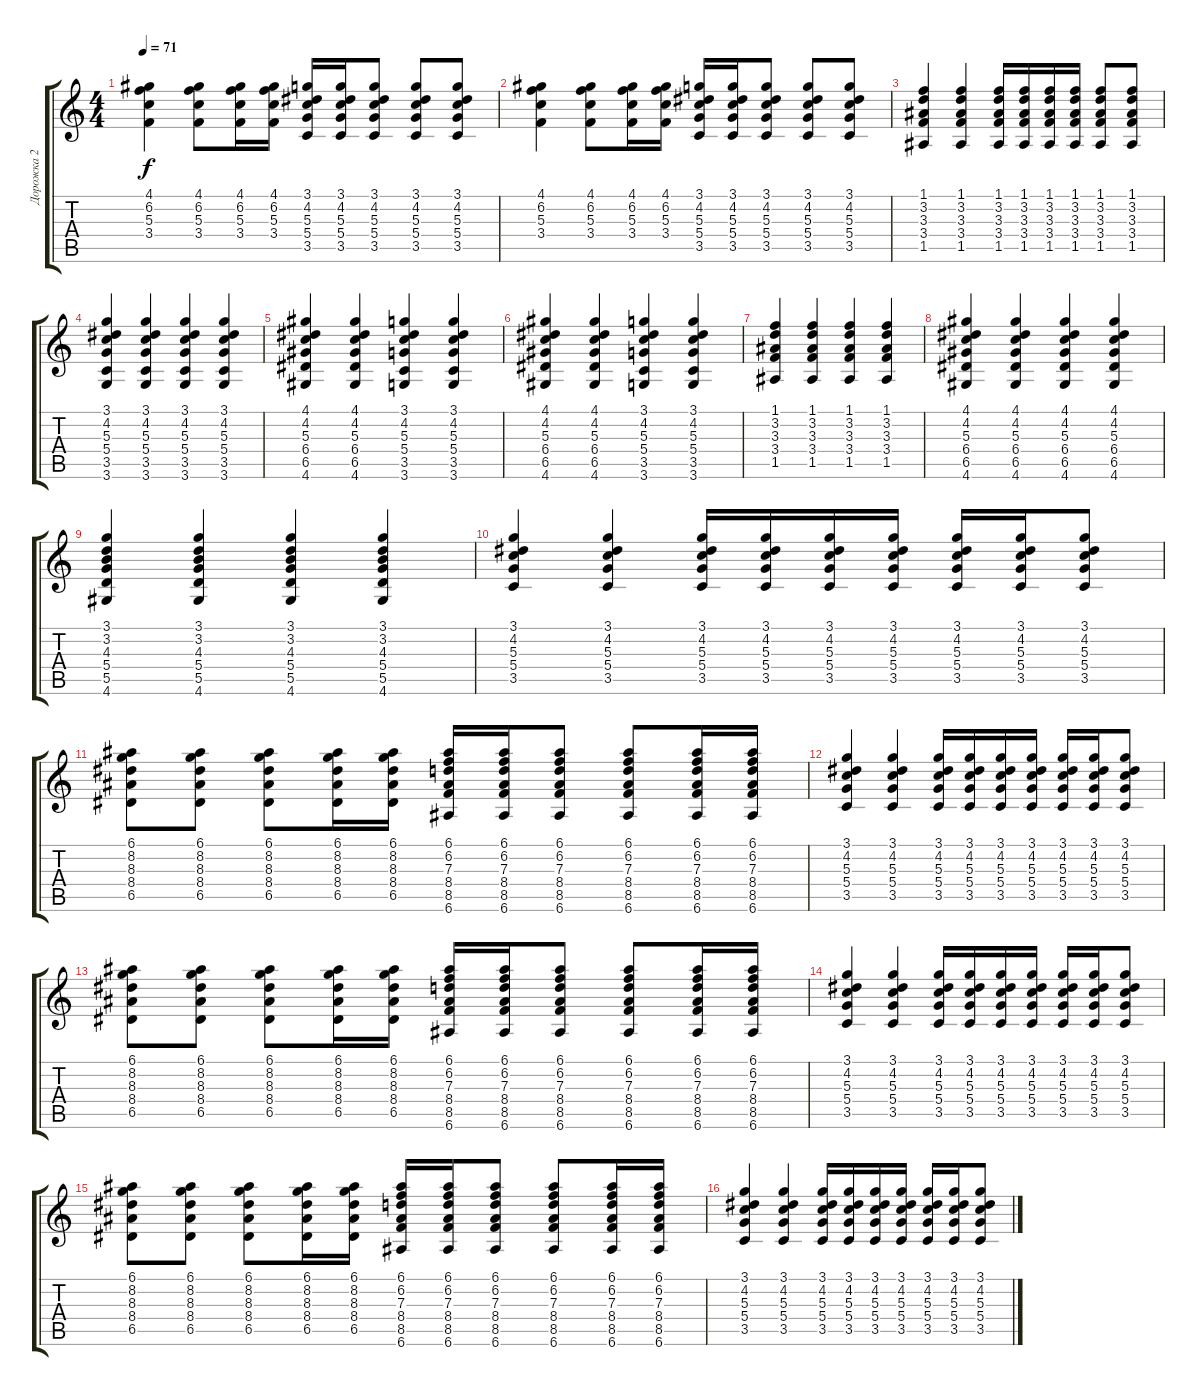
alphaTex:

\track ("Дорожка 2" "Дорожка 2") {instrument acousticguitarsteel}
\staff {score tabs}
\tuning (E4 B3 G3 D3 A2 E2) {hide}
\ts (4 4)
\tempo 71
\clef g2
\ks c
(4.1 6.2 5.3 3.4).4{dy f} (4.1 6.2 5.3 3.4).8 (4.1 6.2 5.3 3.4).16 (4.1 6.2 5.3 3.4).16 (3.1 4.2 5.3 5.4 3.5).16 (3.1 4.2 5.3 5.4 3.5).16 (3.1 4.2 5.3 5.4 3.5).8 (3.1 4.2 5.3 5.4 3.5).8 (3.1 4.2 5.3 5.4 3.5).8 |
(4.1 6.2 5.3 3.4).4 (4.1 6.2 5.3 3.4).8 (4.1 6.2 5.3 3.4).16 (4.1 6.2 5.3 3.4).16 (3.1 4.2 5.3 5.4 3.5).16 (3.1 4.2 5.3 5.4 3.5).16 (3.1 4.2 5.3 5.4 3.5).8 (3.1 4.2 5.3 5.4 3.5).8 (3.1 4.2 5.3 5.4 3.5).8 |
(1.1 3.2 3.3 3.4 1.5).4 (1.1 3.2 3.3 3.4 1.5).4 (1.1 3.2 3.3 3.4 1.5).16 (1.1 3.2 3.3 3.4 1.5).16 (1.1 3.2 3.3 3.4 1.5).16 (1.1 3.2 3.3 3.4 1.5).16 (1.1 3.2 3.3 3.4 1.5).8 (1.1 3.2 3.3 3.4 1.5).8 |
(3.1 4.2 5.3 5.4 3.5 3.6).4 (3.1 4.2 5.3 5.4 3.5 3.6).4 (3.1 4.2 5.3 5.4 3.5 3.6).4 (3.1 4.2 5.3 5.4 3.5 3.6).4 |
(4.1 4.2 5.3 6.4 6.5 4.6).4 (4.1 4.2 5.3 6.4 6.5 4.6).4 (3.1 4.2 5.3 5.4 3.5 3.6).4 (3.1 4.2 5.3 5.4 3.5 3.6).4 |
(4.1 4.2 5.3 6.4 6.5 4.6).4 (4.1 4.2 5.3 6.4 6.5 4.6).4 (3.1 4.2 5.3 5.4 3.5 3.6).4 (3.1 4.2 5.3 5.4 3.5 3.6).4 |
(1.1 3.2 3.3 3.4 1.5).4 (1.1 3.2 3.3 3.4 1.5).4 (1.1 3.2 3.3 3.4 1.5).4 (1.1 3.2 3.3 3.4 1.5).4 |
(4.1 4.2 5.3 6.4 6.5 4.6).4 (4.1 4.2 5.3 6.4 6.5 4.6).4 (4.1 4.2 5.3 6.4 6.5 4.6).4 (4.1 4.2 5.3 6.4 6.5 4.6).4 |
(3.1 3.2 4.3 5.4 5.5 4.6).4 (3.1 3.2 4.3 5.4 5.5 4.6).4 (3.1 3.2 4.3 5.4 5.5 4.6).4 (3.1 3.2 4.3 5.4 5.5 4.6).4 |
(3.1 4.2 5.3 5.4 3.5).4 (3.1 4.2 5.3 5.4 3.5).4 (3.1 4.2 5.3 5.4 3.5).16 (3.1 4.2 5.3 5.4 3.5).16 (3.1 4.2 5.3 5.4 3.5).16 (3.1 4.2 5.3 5.4 3.5).16 (3.1 4.2 5.3 5.4 3.5).16 (3.1 4.2 5.3 5.4 3.5).16 (3.1 4.2 5.3 5.4 3.5).8 |
(6.1 8.2 8.3 8.4 6.5).8 (6.1 8.2 8.3 8.4 6.5).8 (6.1 8.2 8.3 8.4 6.5).8 (6.1 8.2 8.3 8.4 6.5).16 (6.1 8.2 8.3 8.4 6.5).16 (6.1 6.2 7.3 8.4 8.5 6.6).16 (6.1 6.2 7.3 8.4 8.5 6.6).16 (6.1 6.2 7.3 8.4 8.5 6.6).8 (6.1 6.2 7.3 8.4 8.5 6.6).8 (6.1 6.2 7.3 8.4 8.5 6.6).16 (6.1 6.2 7.3 8.4 8.5 6.6).16 |
(3.1 4.2 5.3 5.4 3.5).4 (3.1 4.2 5.3 5.4 3.5).4 (3.1 4.2 5.3 5.4 3.5).16 (3.1 4.2 5.3 5.4 3.5).16 (3.1 4.2 5.3 5.4 3.5).16 (3.1 4.2 5.3 5.4 3.5).16 (3.1 4.2 5.3 5.4 3.5).16 (3.1 4.2 5.3 5.4 3.5).16 (3.1 4.2 5.3 5.4 3.5).8 |
(6.1 8.2 8.3 8.4 6.5).8 (6.1 8.2 8.3 8.4 6.5).8 (6.1 8.2 8.3 8.4 6.5).8 (6.1 8.2 8.3 8.4 6.5).16 (6.1 8.2 8.3 8.4 6.5).16 (6.1 6.2 7.3 8.4 8.5 6.6).16 (6.1 6.2 7.3 8.4 8.5 6.6).16 (6.1 6.2 7.3 8.4 8.5 6.6).8 (6.1 6.2 7.3 8.4 8.5 6.6).8 (6.1 6.2 7.3 8.4 8.5 6.6).16 (6.1 6.2 7.3 8.4 8.5 6.6).16 |
(3.1 4.2 5.3 5.4 3.5).4 (3.1 4.2 5.3 5.4 3.5).4 (3.1 4.2 5.3 5.4 3.5).16 (3.1 4.2 5.3 5.4 3.5).16 (3.1 4.2 5.3 5.4 3.5).16 (3.1 4.2 5.3 5.4 3.5).16 (3.1 4.2 5.3 5.4 3.5).16 (3.1 4.2 5.3 5.4 3.5).16 (3.1 4.2 5.3 5.4 3.5).8 |
(6.1 8.2 8.3 8.4 6.5).8 (6.1 8.2 8.3 8.4 6.5).8 (6.1 8.2 8.3 8.4 6.5).8 (6.1 8.2 8.3 8.4 6.5).16 (6.1 8.2 8.3 8.4 6.5).16 (6.1 6.2 7.3 8.4 8.5 6.6).16 (6.1 6.2 7.3 8.4 8.5 6.6).16 (6.1 6.2 7.3 8.4 8.5 6.6).8 (6.1 6.2 7.3 8.4 8.5 6.6).8 (6.1 6.2 7.3 8.4 8.5 6.6).16 (6.1 6.2 7.3 8.4 8.5 6.6).16 |
(3.1 4.2 5.3 5.4 3.5).4 (3.1 4.2 5.3 5.4 3.5).4 (3.1 4.2 5.3 5.4 3.5).16 (3.1 4.2 5.3 5.4 3.5).16 (3.1 4.2 5.3 5.4 3.5).16 (3.1 4.2 5.3 5.4 3.5).16 (3.1 4.2 5.3 5.4 3.5).16 (3.1 4.2 5.3 5.4 3.5).16 (3.1 4.2 5.3 5.4 3.5).8
